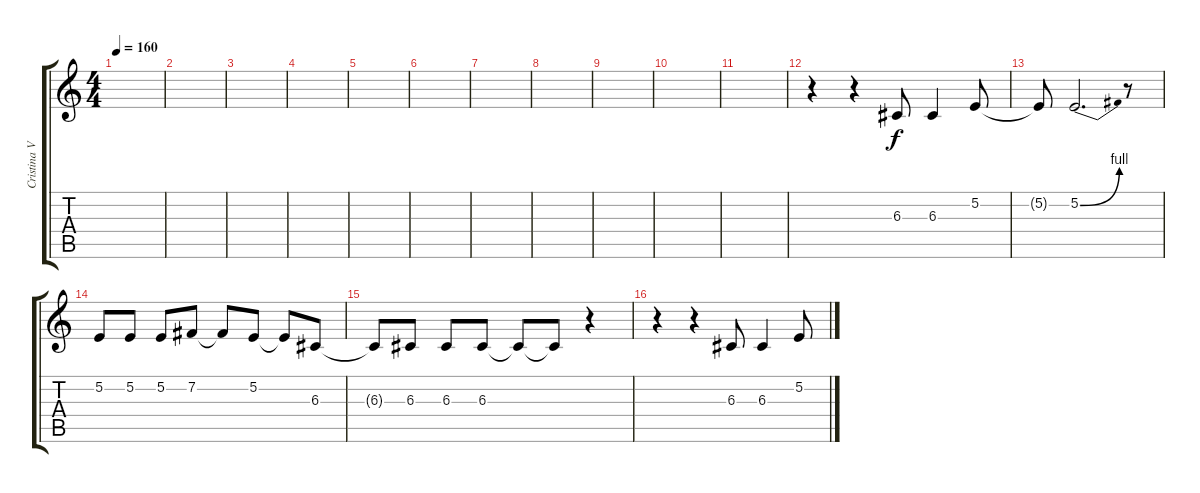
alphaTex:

\track ("Cristina Vocals" "Cristina V") {instrument altosax}
\staff {score tabs}
\tuning (E4 B3 G3 D3 A2 E2) {hide}
\ts (4 4)
\tempo 160
\clef g2
\ks c
|
|
|
|
|
|
|
|
|
|
|
r.4 r.4 6.3.8 6.3.4 5.2.8 |
5.2{t}.8 5.2{be (bend 0 0 60 4)}.2{d} r.8 |
5.2.8 5.2.8 5.2.8 7.2.8 7.2{t}.8 5.2.8 5.2{t}.8 6.3.8 |
6.3{t}.8 6.3.8 6.3.8 6.3.8 6.3{t}.8 6.3{t}.8 r.4 |
r.4 r.4 6.3.8 6.3.4 5.2.8
